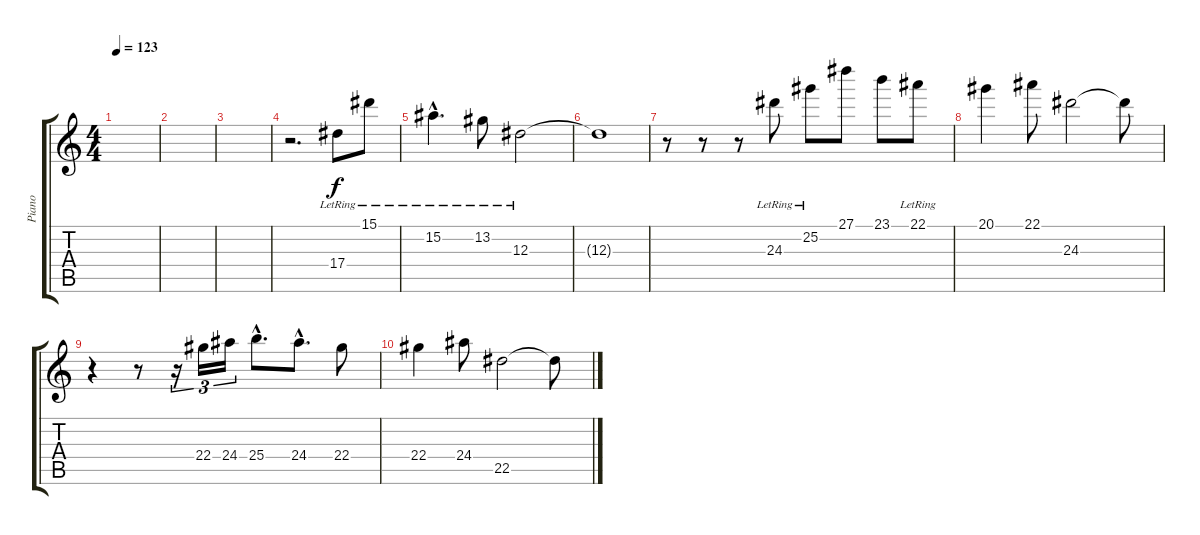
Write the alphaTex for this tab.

\track ("Piano" "Piano") {instrument electricgrandpiano}
\staff {score tabs}
\tuning (C5 G4 Eb4 Bb3 F3 C3) {hide}
\ts (4 4)
\tempo 123
\clef g2
\ks c
|
|
|
r.2{d} 17.4{lr}.8 15.1{lr}.8 |
15.2{hac lr}.4{d} 13.2{lr}.8 12.3{lr}.2 |
12.3{t}.1 |
r.8 r.8 r.8 24.3{lr}.8 25.2{lr}.8 27.1.8 23.1.8 22.1{lr}.8 |
20.1.4 22.1.8 24.3.2 24.3{t}.8 |
r.4 r.8 r.16{tu (3 2)} 22.4.16{tu (3 2)} 24.4.16{tu (3 2)} 25.4{hac}.8{d} 24.4{hac}.8{d} 22.4.8 |
22.4.4 24.4.8 22.5.2 22.5{t}.8
